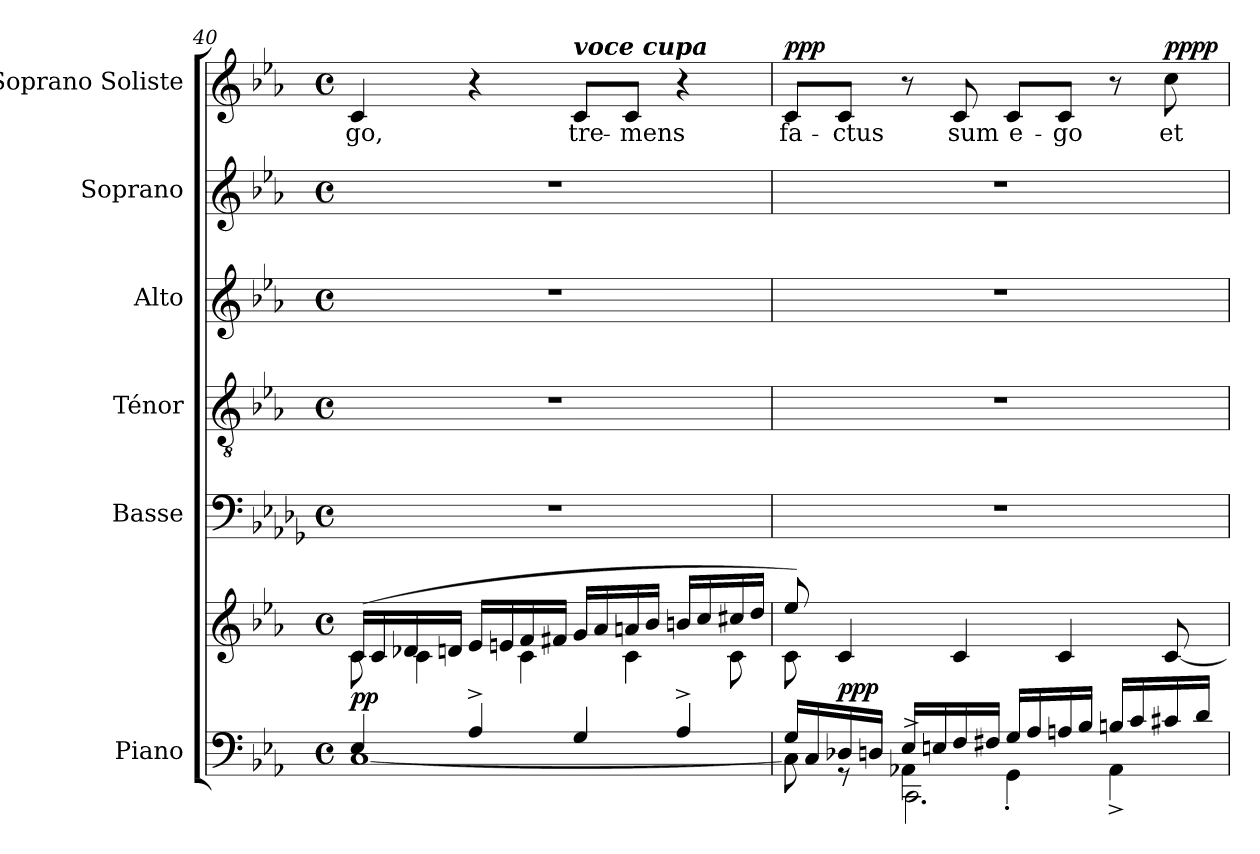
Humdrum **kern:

**kern	**kern	**dynam	**kern	**kern	**kern	**kern	**kern	**text	**dynam
*part6	*part6	*part6	*part5	*part4	*part3	*part2	*part1	*part1	*part1
*staff7	*staff6	*staff6/7	*staff5	*staff4	*staff3	*staff2	*staff1	*staff1	*staff1
*I"Piano	*	*	*I"Basse	*I"Ténor	*I"Alto	*I"Soprano	*I"Soprano Soliste	*	*
*I'Pno.	*	*	*I'B.	*I'T.	*I'A.	*I'S.	*	*	*
*clefF4	*clefG2	*	*clefF4	*clefGv2	*clefG2	*clefG2	*clefG2	*	*
*	*	*	*ITrd8c14	*	*	*	*	*	*
*k[b-e-a-]	*k[b-e-a-]	*	*k[b-e-a-d-g-]	*k[b-e-a-]	*k[b-e-a-]	*k[b-e-a-]	*k[b-e-a-]	*	*
*M4/4	*M4/4	*	*M4/4	*M4/4	*M4/4	*M4/4	*M4/4	*	*
*met(c)	*met(c)	*	*met(c)	*met(c)	*met(c)	*met(c)	*met(c)	*	*
=40	=40	=40	=40	=40	=40	=40	=40	=40	=40
*^	*^	*	*	*	*	*	*	*	*
!	!	!	!	!LO:DY:a=2	!	!	!	!	!	!	!
4E-/	[1C	(16c/LL	8c\	pp	1r	1r	1r	1r	4c/	-go,	.
.	.	16c/	.	.	.	.	.	.	.	.	.
.	.	16d-X/	4c\	.	.	.	.	.	.	.	.
.	.	16dn/JJ	.	.	.	.	.	.	.	.	.
4A-^/	.	16e-/LL	.	.	.	.	.	.	4r	.	.
.	.	16en/	.	.	.	.	.	.	.	.	.
.	.	16f/	4c\	.	.	.	.	.	.	.	.
.	.	16f#X/JJ	.	.	.	.	.	.	.	.	.
!	!	!	!	!	!	!	!	!	!LO:TX:a:Bi:t=voce cupa	!	!
4G/	.	16g/LL	.	.	.	.	.	.	8c/L	tre-	.
.	.	16a-/	.	.	.	.	.	.	.	.	.
.	.	16an/	4c\	.	.	.	.	.	8c/J	-mens	.
.	.	16b-/JJ	.	.	.	.	.	.	.	.	.
4A-^/	.	16bn/LL	.	.	.	.	.	.	4r	.	.
.	.	16cc/	.	.	.	.	.	.	.	.	.
.	.	16cc#X/	8c\	.	.	.	.	.	.	.	.
.	.	16dd/JJ	.	.	.	.	.	.	.	.	.
!!LO:LB:g=z
=41	=41	=41	=41	=41	=41	=41	=41	=41	=41	=41	=41
*	*^	*	*	*	*	*	*	*	*	*	*
!	!	!	!	!	!	!	!	!	!	!	!	!LO:DY:a
16G/LL	8C\]	4ryy	8ee-/)	8c:\	.	1r	1r	1r	1r	8c/L	fa-	ppp
16C/	.	.	.	.	.	.	.	.	.	.	.	.
!	!	!	!	!	!LO:DY:a=2	!	!	!	!	!	!	!
16D-X/	8r	.	4c/	2..ryy	ppp	.	.	.	.	8c/J	-ctus	.
16Dn/JJ	.	.	.	.	.	.	.	.	.	.	.	.
16E-/LL	4AA-X\	2.CC^\	.	.	.	.	.	.	.	8r	.	.
16En/	.	.	.	.	.	.	.	.	.	.	.	.
16F/	.	.	4c/	.	.	.	.	.	.	8c/	sum	.
16F#X/JJ	.	.	.	.	.	.	.	.	.	.	.	.
16G/LL	4GG'\	.	.	.	.	.	.	.	.	8c/L	e-	.
16A-/	.	.	.	.	.	.	.	.	.	.	.	.
16An/	.	.	4c/	.	.	.	.	.	.	8c/J	-go	.
16B-/JJ	.	.	.	.	.	.	.	.	.	.	.	.
16Bn/LL	4AA-^\	.	.	.	.	.	.	.	.	8r	.	.
16c/	.	.	.	.	.	.	.	.	.	.	.	.
!	!	!	!	!	!	!	!	!	!	!	!	!LO:DY:a
16c#X/	.	.	[8c/	.	.	.	.	.	.	8cc\	et	pppp
16d/JJ	.	.	.	.	.	.	.	.	.	.	.	.
*v	*v	*v	*	*	*	*	*	*	*	*	*	*
*	*v	*v	*	*	*	*	*	*	*	*
=	=	=	=	=	=	=	=	=	=
*-	*-	*-	*-	*-	*-	*-	*-	*-	*-
